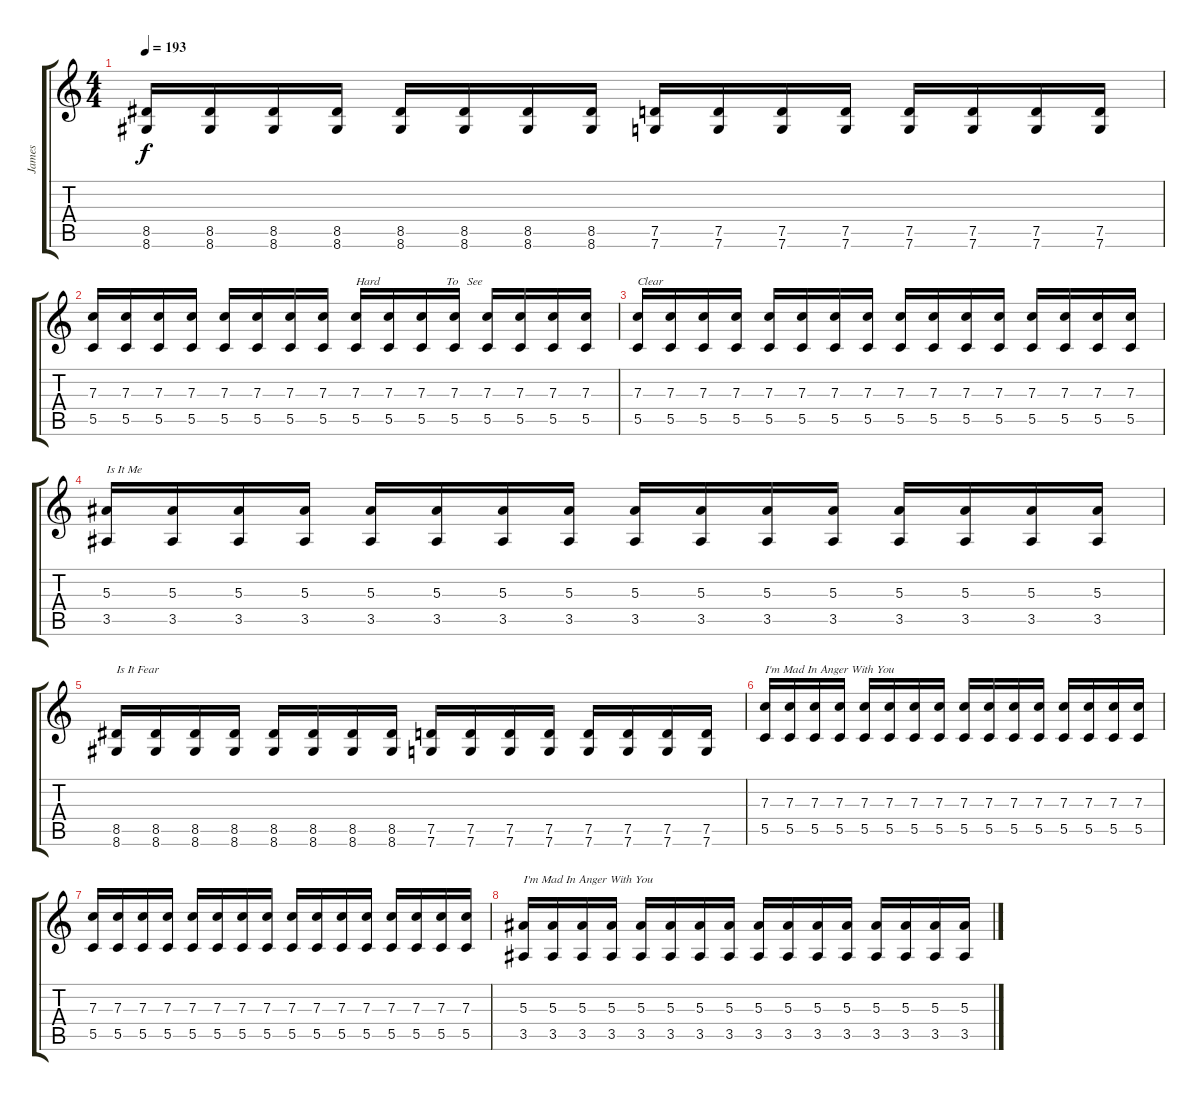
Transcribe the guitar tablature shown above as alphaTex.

\track ("James" "James") {instrument distortionguitar}
\staff {score tabs}
\tuning (D4 A3 F3 C3 G2 C2) {hide}
\ts (4 4)
\tempo 193
\clef g2
\ks c
(8.5 8.6).16{dy f} (8.5 8.6).16 (8.5 8.6).16 (8.5 8.6).16 (8.5 8.6).16 (8.5 8.6).16 (8.5 8.6).16 (8.5 8.6).16 (7.5 7.6).16 (7.5 7.6).16 (7.5 7.6).16 (7.5 7.6).16 (7.5 7.6).16 (7.5 7.6).16 (7.5 7.6).16 (7.5 7.6).16 |
(7.3 5.5).16 (7.3 5.5).16 (7.3 5.5).16 (7.3 5.5).16 (7.3 5.5).16 (7.3 5.5).16 (7.3 5.5).16 (7.3 5.5).16 (7.3 5.5).16{txt "Hard                      To   See"} (7.3 5.5).16 (7.3 5.5).16 (7.3 5.5).16 (7.3 5.5).16 (7.3 5.5).16 (7.3 5.5).16 (7.3 5.5).16 |
(7.3 5.5).16{txt "Clear"} (7.3 5.5).16 (7.3 5.5).16 (7.3 5.5).16 (7.3 5.5).16 (7.3 5.5).16 (7.3 5.5).16 (7.3 5.5).16 (7.3 5.5).16 (7.3 5.5).16 (7.3 5.5).16 (7.3 5.5).16 (7.3 5.5).16 (7.3 5.5).16 (7.3 5.5).16 (7.3 5.5).16 |
(5.3 3.5).16{txt "Is It Me"} (5.3 3.5).16 (5.3 3.5).16 (5.3 3.5).16 (5.3 3.5).16 (5.3 3.5).16 (5.3 3.5).16 (5.3 3.5).16 (5.3 3.5).16 (5.3 3.5).16 (5.3 3.5).16 (5.3 3.5).16 (5.3 3.5).16 (5.3 3.5).16 (5.3 3.5).16 (5.3 3.5).16 |
(8.5 8.6).16{txt "Is It Fear"} (8.5 8.6).16 (8.5 8.6).16 (8.5 8.6).16 (8.5 8.6).16 (8.5 8.6).16 (8.5 8.6).16 (8.5 8.6).16 (7.5 7.6).16 (7.5 7.6).16 (7.5 7.6).16 (7.5 7.6).16 (7.5 7.6).16 (7.5 7.6).16 (7.5 7.6).16 (7.5 7.6).16 |
(7.3 5.5).16{txt "I'm Mad In Anger With You"} (7.3 5.5).16 (7.3 5.5).16 (7.3 5.5).16 (7.3 5.5).16 (7.3 5.5).16 (7.3 5.5).16 (7.3 5.5).16 (7.3 5.5).16 (7.3 5.5).16 (7.3 5.5).16 (7.3 5.5).16 (7.3 5.5).16 (7.3 5.5).16 (7.3 5.5).16 (7.3 5.5).16 |
(7.3 5.5).16 (7.3 5.5).16 (7.3 5.5).16 (7.3 5.5).16 (7.3 5.5).16 (7.3 5.5).16 (7.3 5.5).16 (7.3 5.5).16 (7.3 5.5).16 (7.3 5.5).16 (7.3 5.5).16 (7.3 5.5).16 (7.3 5.5).16 (7.3 5.5).16 (7.3 5.5).16 (7.3 5.5).16 |
(5.3 3.5).16{txt "I'm Mad In Anger With You"} (5.3 3.5).16 (5.3 3.5).16 (5.3 3.5).16 (5.3 3.5).16 (5.3 3.5).16 (5.3 3.5).16 (5.3 3.5).16 (5.3 3.5).16 (5.3 3.5).16 (5.3 3.5).16 (5.3 3.5).16 (5.3 3.5).16 (5.3 3.5).16 (5.3 3.5).16 (5.3 3.5).16
